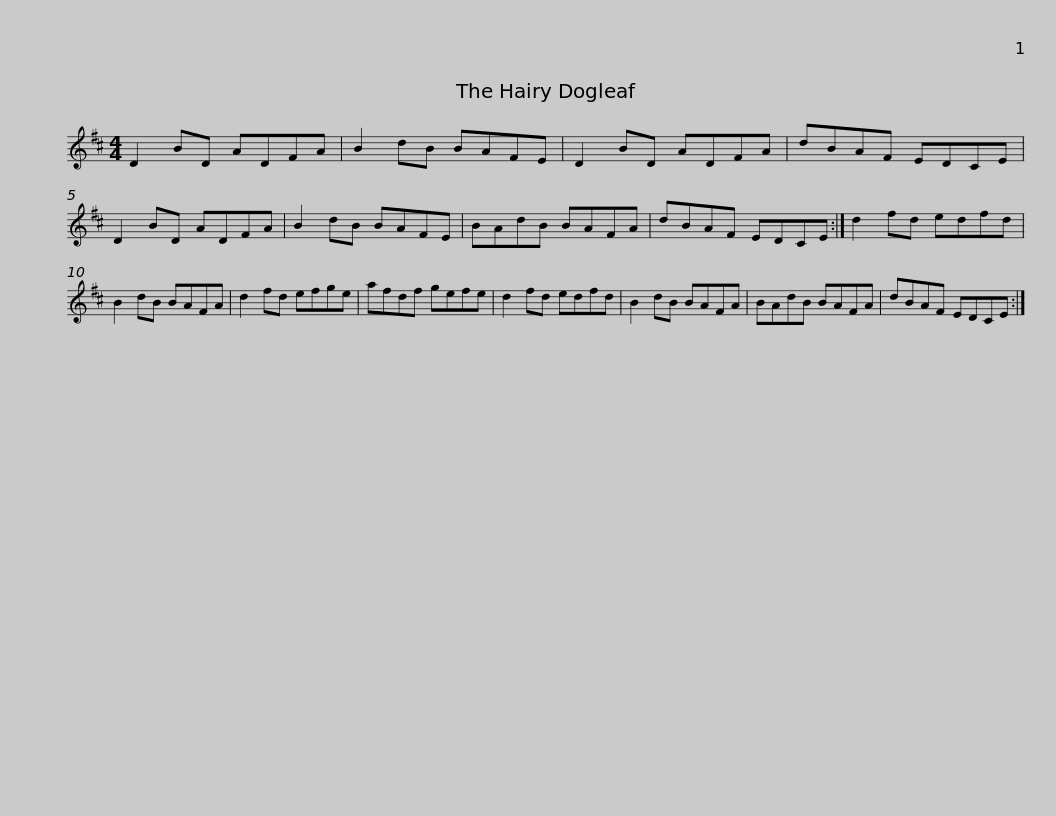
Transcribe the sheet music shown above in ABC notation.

X:1
L:1/8
M:4/4
I:linebreak $
K:D
V:1 treble
V:1
 D2 BD ADFA | B2 dB BAFE | D2 BD ADFA | dBAF EDCE | D2 BD ADFA | %5
 B2 dB BAFE |$ BAdB BAFA | dBAF EDCE :| d2 fd edfd | B2 dB BAFA | %10
 d2 fd efge | afdf gefe |$ d2 fd edfd | B2 dB BAFA | BAdB BAFA | %15
 dBAF EDCE :| %16
